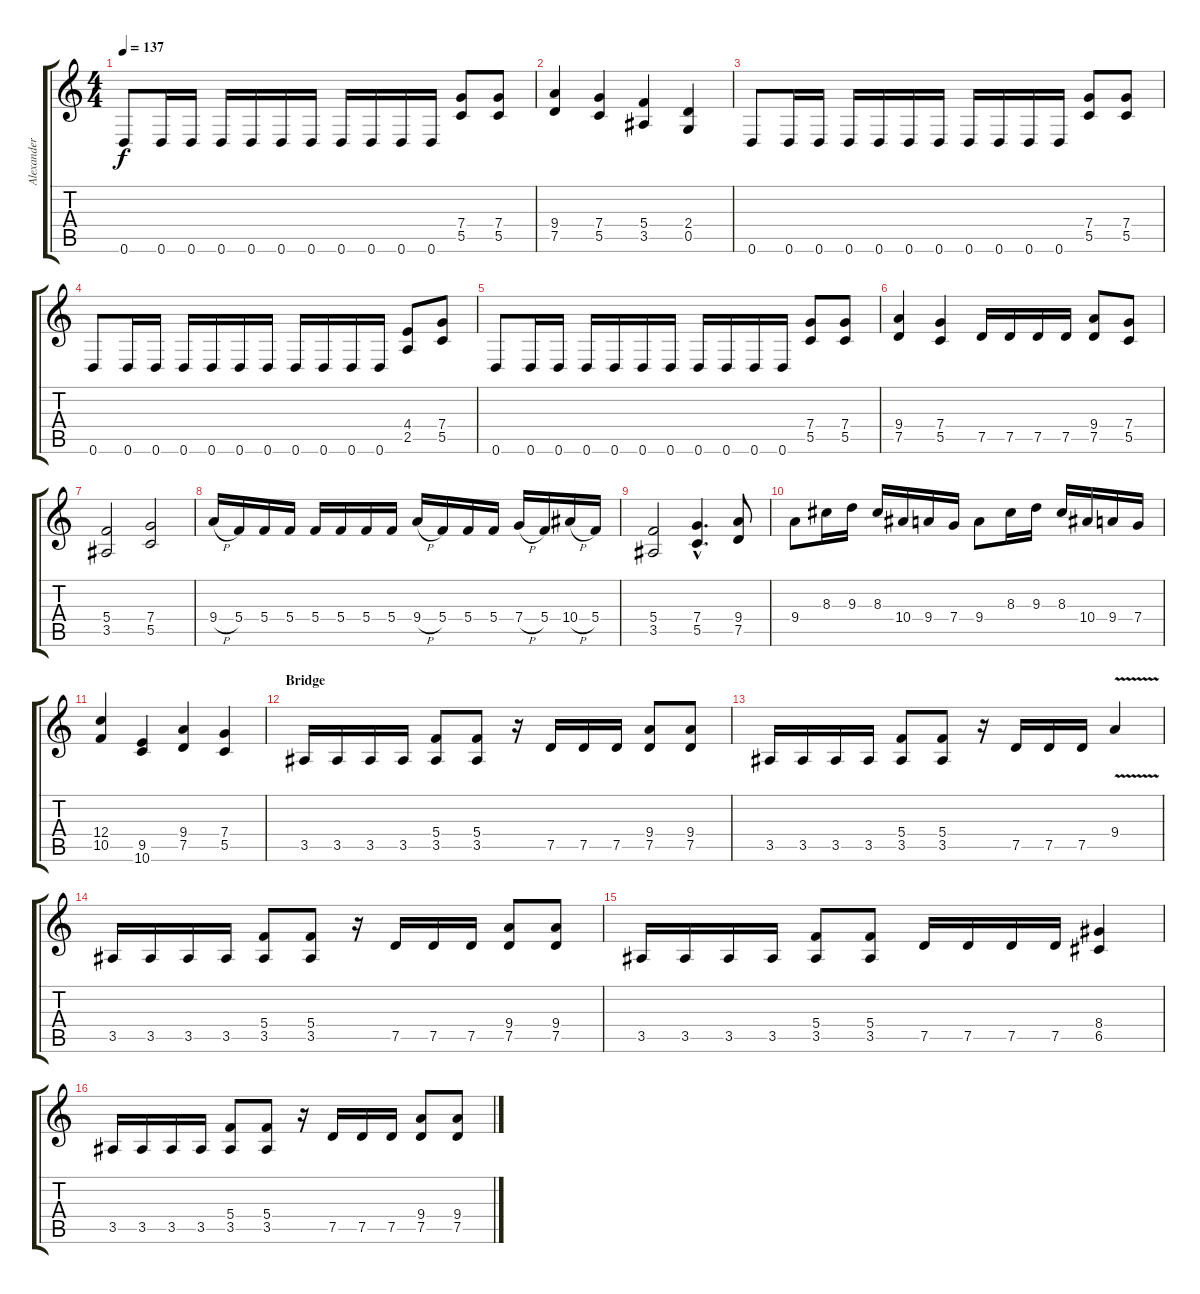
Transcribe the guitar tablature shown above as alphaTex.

\track ("Alexander Kuoppala" "Alexander ") {instrument distortionguitar}
\staff {score tabs}
\tuning (D4 A3 F3 C3 G2 D2) {hide}
\ts (4 4)
\tempo 137
\clef g2
\ks c
0.6.8{dy f} 0.6.16 0.6.16 0.6.16 0.6.16 0.6.16 0.6.16 0.6.16 0.6.16 0.6.16 0.6.16 (7.4 5.5).8 (7.4 5.5).8 |
(9.4 7.5).4 (7.4 5.5).4 (5.4 3.5).4 (2.4 0.5).4 |
0.6.8 0.6.16 0.6.16 0.6.16 0.6.16 0.6.16 0.6.16 0.6.16 0.6.16 0.6.16 0.6.16 (7.4 5.5).8 (7.4 5.5).8 |
0.6.8 0.6.16 0.6.16 0.6.16 0.6.16 0.6.16 0.6.16 0.6.16 0.6.16 0.6.16 0.6.16 (4.4 2.5).8 (7.4 5.5).8 |
0.6.8 0.6.16 0.6.16 0.6.16 0.6.16 0.6.16 0.6.16 0.6.16 0.6.16 0.6.16 0.6.16 (7.4 5.5).8 (7.4 5.5).8 |
(9.4 7.5).4 (7.4 5.5).4 7.5.16 7.5.16 7.5.16 7.5.16 (9.4 7.5).8 (7.4 5.5).8 |
(5.4 3.5).2 (7.4 5.5).2 |
9.4{h}.16 5.4.16 5.4.16 5.4.16 5.4.16 5.4.16 5.4.16 5.4.16 9.4{h}.16 5.4.16 5.4.16 5.4.16 7.4{h}.16 5.4.16 10.4{h}.16 5.4.16 |
(5.4 3.5).2 (7.4{hac} 5.5{hac}).4{d} (9.4 7.5).8 |
9.4.8 8.3.16 9.3.16 8.3.16 10.4.16 9.4.16 7.4.16 9.4.8 8.3.16 9.3.16 8.3.16 10.4.16 9.4.16 7.4.16 |
(12.4 10.5).4 (9.5 10.6).4 (9.4 7.5).4 (7.4 5.5).4 |
\section ("" "Bridge")
3.5.16 3.5.16 3.5.16 3.5.16 (5.4 3.5).8 (5.4 3.5).8 r.16 7.5.16 7.5.16 7.5.16 (9.4 7.5).8 (9.4 7.5).8 |
3.5.16 3.5.16 3.5.16 3.5.16 (5.4 3.5).8 (5.4 3.5).8 r.16 7.5.16 7.5.16 7.5.16 9.4{v}.4{instrument guitarharmonics} |
3.5.16{instrument distortionguitar} 3.5.16 3.5.16 3.5.16 (5.4 3.5).8 (5.4 3.5).8 r.16 7.5.16 7.5.16 7.5.16 (9.4 7.5).8 (9.4 7.5).8 |
3.5.16 3.5.16 3.5.16 3.5.16 (5.4 3.5).8 (5.4 3.5).8 7.5.16 7.5.16 7.5.16 7.5.16 (8.4 6.5).4 |
3.5.16 3.5.16 3.5.16 3.5.16 (5.4 3.5).8 (5.4 3.5).8 r.16 7.5.16 7.5.16 7.5.16 (9.4 7.5).8 (9.4 7.5).8
